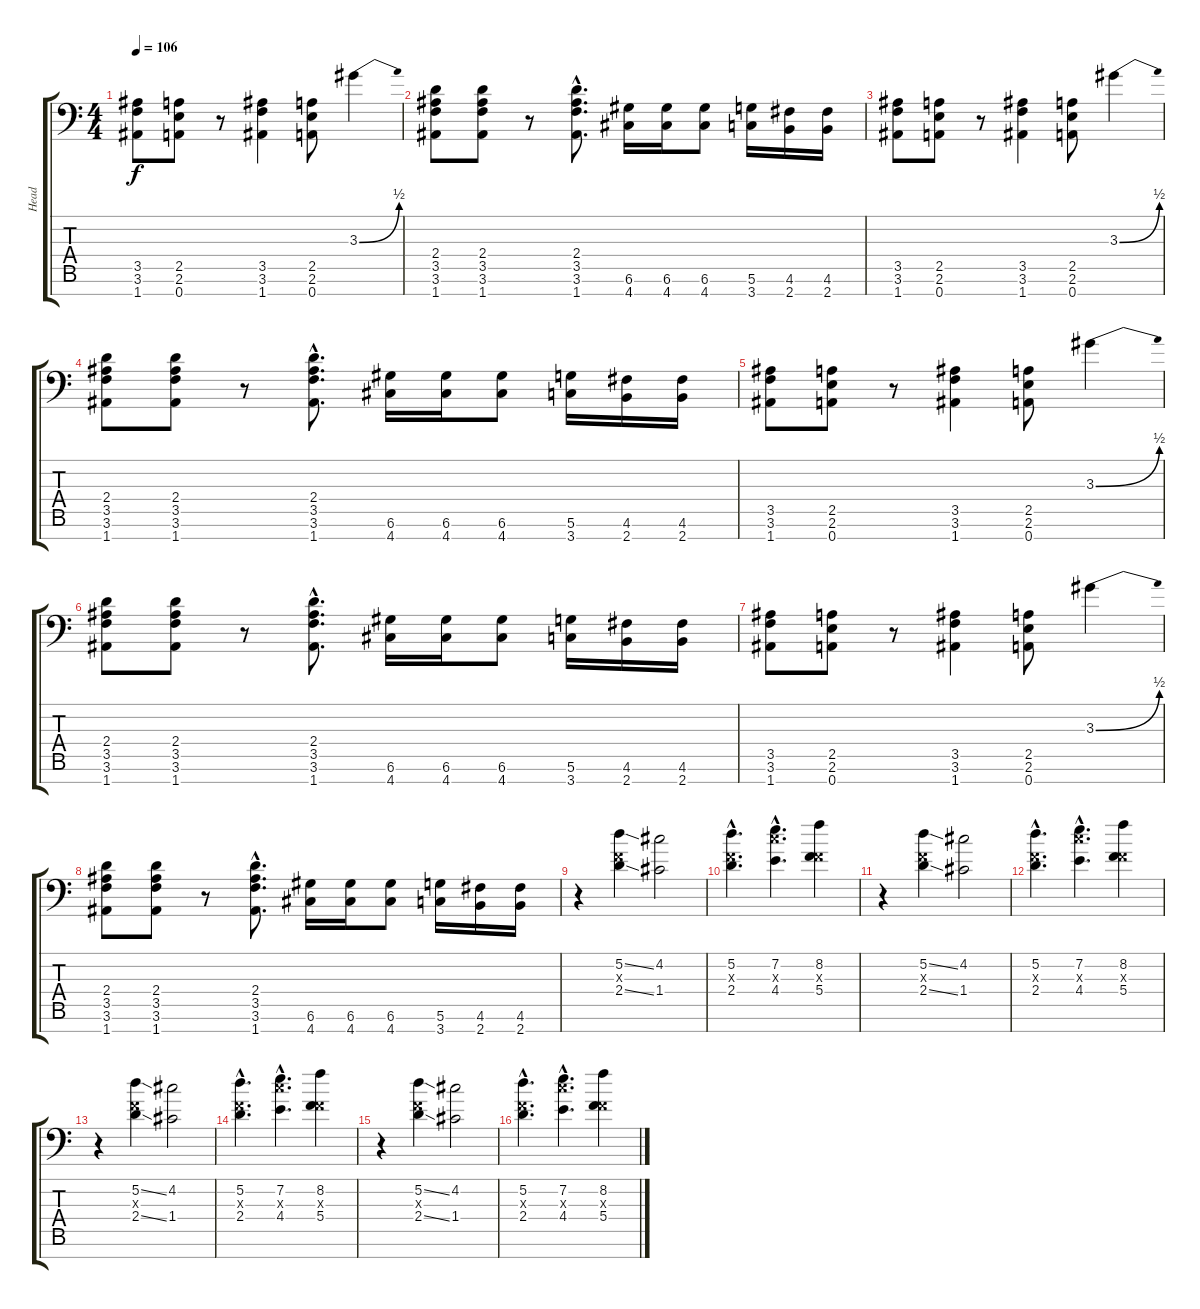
\track ("Head" "Head") {instrument distortionguitar}
\staff {score tabs}
\tuning (D4 A3 F3 C3 G2 D2 A1) {hide}
\ts (4 4)
\tempo 106
\clef f4
\ks c
(3.5 3.6 1.7).8{dy f} (2.5 2.6 0.7).8 r.8 (3.5 3.6 1.7).4 (2.5 2.6 0.7).8 3.3{be (bend 0 0 60 2)}.4 |
(2.4 3.5 3.6 1.7).8 (2.4 3.5 3.6 1.7).8 r.8 (2.4{hac} 3.5{hac} 3.6{hac} 1.7{hac}).8{d} (6.6 4.7).16 (6.6 4.7).16 (6.6 4.7).8 (5.6 3.7).16 (4.6 2.7).16 (4.6 2.7).16 |
(3.5 3.6 1.7).8 (2.5 2.6 0.7).8 r.8 (3.5 3.6 1.7).4 (2.5 2.6 0.7).8 3.3{be (bend 0 0 60 2)}.4 |
(2.4 3.5 3.6 1.7).8 (2.4 3.5 3.6 1.7).8 r.8 (2.4{hac} 3.5{hac} 3.6{hac} 1.7{hac}).8{d} (6.6 4.7).16 (6.6 4.7).16 (6.6 4.7).8 (5.6 3.7).16 (4.6 2.7).16 (4.6 2.7).16 |
(3.5 3.6 1.7).8 (2.5 2.6 0.7).8 r.8 (3.5 3.6 1.7).4 (2.5 2.6 0.7).8 3.3{be (bend 0 0 60 2)}.4 |
(2.4 3.5 3.6 1.7).8 (2.4 3.5 3.6 1.7).8 r.8 (2.4{hac} 3.5{hac} 3.6{hac} 1.7{hac}).8{d} (6.6 4.7).16 (6.6 4.7).16 (6.6 4.7).8 (5.6 3.7).16 (4.6 2.7).16 (4.6 2.7).16 |
(3.5 3.6 1.7).8 (2.5 2.6 0.7).8 r.8 (3.5 3.6 1.7).4 (2.5 2.6 0.7).8 3.3{be (bend 0 0 60 2)}.4 |
(2.4 3.5 3.6 1.7).8 (2.4 3.5 3.6 1.7).8 r.8 (2.4{hac} 3.5{hac} 3.6{hac} 1.7{hac}).8{d} (6.6 4.7).16 (6.6 4.7).16 (6.6 4.7).8 (5.6 3.7).16 (4.6 2.7).16 (4.6 2.7).16 |
r.4 (5.2{ss} 0.3{x} 2.4{ss}).4 (4.2 1.4).2 |
(5.2{hac} 0.3{hac x} 2.4{hac}).4{d} (7.2{hac} 7.3{hac x} 4.4{hac}).4{d} (8.2 0.3{x} 5.4).4 |
r.4 (5.2{ss} 0.3{x} 2.4{ss}).4 (4.2 1.4).2 |
(5.2{hac} 0.3{hac x} 2.4{hac}).4{d} (7.2{hac} 7.3{hac x} 4.4{hac}).4{d} (8.2 0.3{x} 5.4).4 |
r.4 (5.2{ss} 0.3{x} 2.4{ss}).4 (4.2 1.4).2 |
(5.2{hac} 0.3{hac x} 2.4{hac}).4{d} (7.2{hac} 7.3{hac x} 4.4{hac}).4{d} (8.2 0.3{x} 5.4).4 |
r.4 (5.2{ss} 0.3{x} 2.4{ss}).4 (4.2 1.4).2 |
(5.2{hac} 0.3{hac x} 2.4{hac}).4{d} (7.2{hac} 7.3{hac x} 4.4{hac}).4{d} (8.2 0.3{x} 5.4).4
